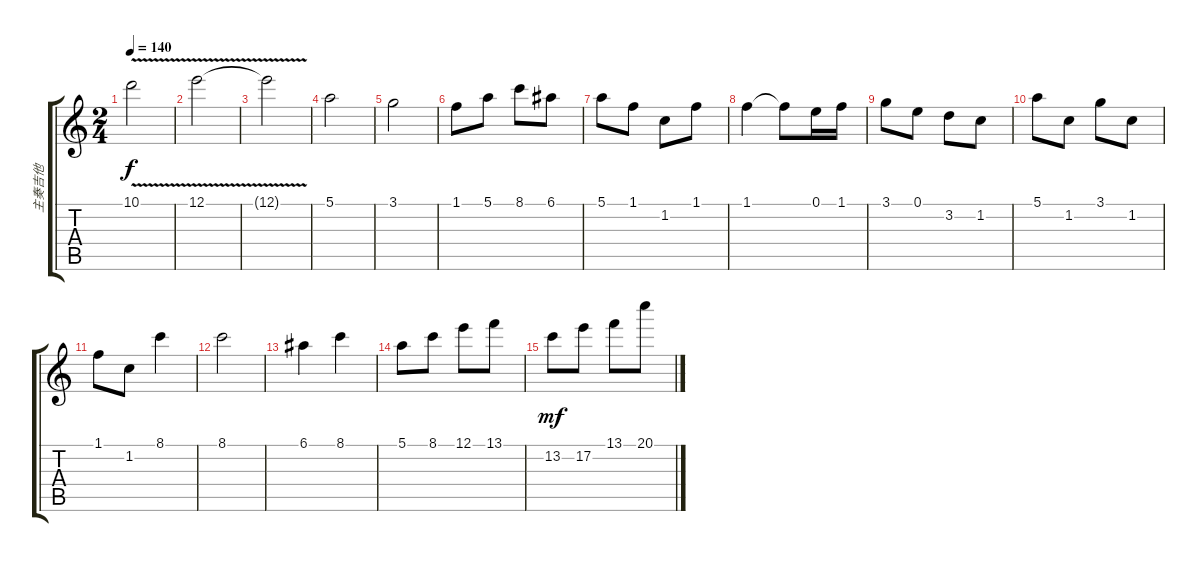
\track ("主奏吉他" "主奏吉他") {instrument acousticguitarsteel}
\staff {score tabs}
\tuning (E4 B3 G3 D3 A2 E2) {hide}
\ts (2 4)
\tempo 140
\clef g2
\ks c
10.1{v}.2{dy f} |
12.1{v}.2 |
12.1{t}.2 |
5.1.2 |
3.1.2 |
1.1.8 5.1.8 8.1.8 6.1.8 |
5.1.8 1.1.8 1.2.8 1.1.8 |
1.1.4 1.1{t}.8 0.1.16 1.1.16 |
3.1.8 0.1.8 3.2.8 1.2.8 |
5.1.8 1.2.8 3.1.8 1.2.8 |
1.1.8 1.2.8 8.1.4 |
8.1.2 |
6.1.4 8.1.4 |
5.1.8 8.1.8 12.1.8 13.1.8 |
13.2.8{dy mf} 17.2.8 13.1.8 20.1.8
